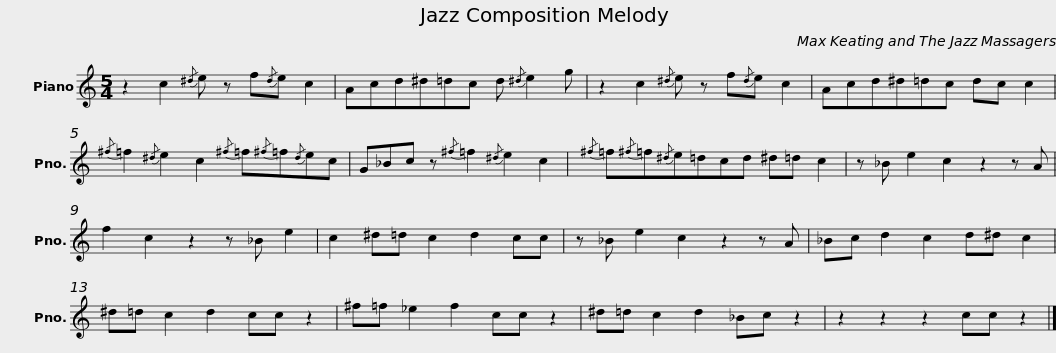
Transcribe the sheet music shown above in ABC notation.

X:1
L:1/8
M:5/4
I:linebreak $
K:C
V:1 treble
V:1
 z2 c2{/^d} e z f{/d}e c2 | Acd^d=dc d{/^d} e2 g | z2 c2{/^d} e z f{/d}e c2 | Acd^d=dc dc c2 |${/^f} =f2{/^d} e2 c2{/^f} =f{/^f}=f{/d}ec | %5
 G_Bc z{/^f} =f2{/^d} e2 c2 |{/^f} =f{/^f}=f{/^d}e=dcd ^d=d c2 |$ z _B e2 c2 z2 z A | f2 c2 z2 z _B e2 | c2 ^d=d c2 d2 cc | %10
 z _B e2 c2 z2 z A | _Bc d2 c2 d^d c2 |$ ^d=d c2 d2 cc z2 | ^f=f _e2 f2 cc z2 | ^d=d c2 d2 _Bc z2 | %15
 z2 z2 z2 cc z2 |] %16
